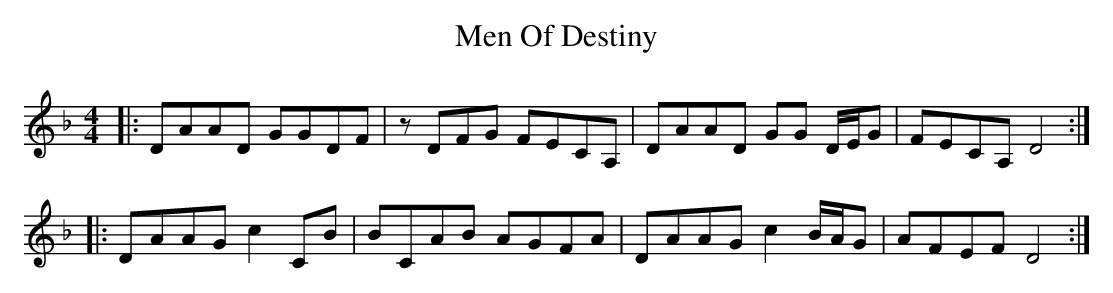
X:1
T: Men Of Destiny
M: 4/4
L: 1/8
K: Dmin
|:DAAD GGDF|zDFG FECA,|DAAD GG D/E/G|FECA, D4:|
|:DAAG c2 CB|BCAB AGFA|DAAG c2 B/A/G|AFEF D4:|
